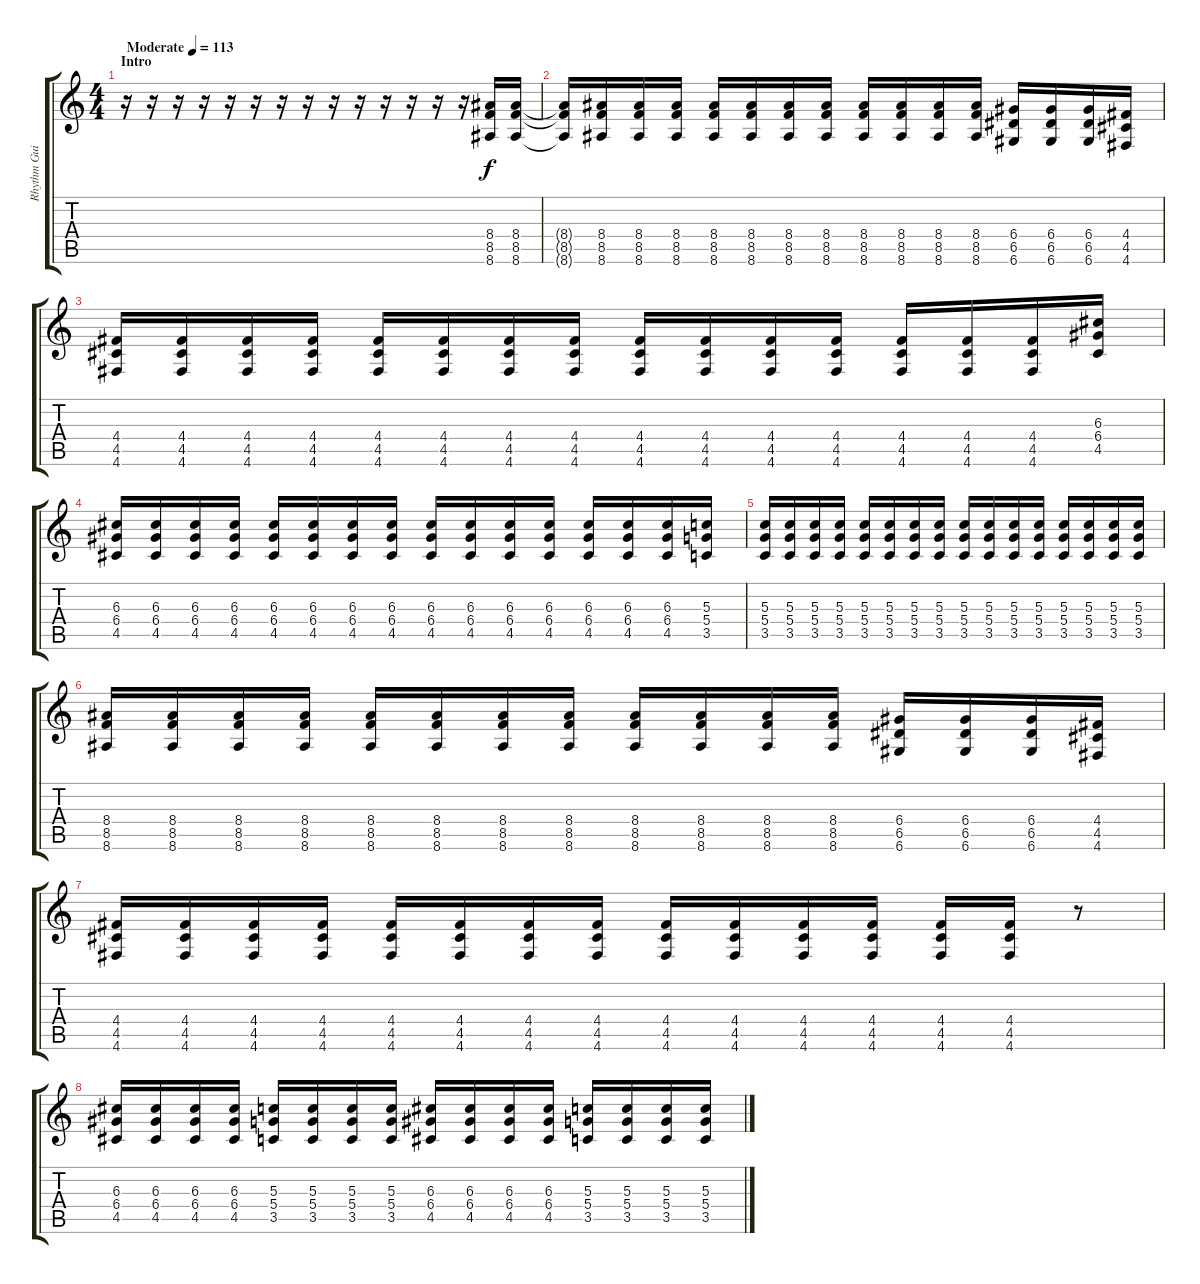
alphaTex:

\track ("Rhythm Guitar" "Rhythm Gui") {instrument overdrivenguitar}
\staff {score tabs}
\tuning (E4 B3 G3 D3 A2 D2) {hide}
\ts (4 4)
\section ("" "Intro")
\tempo (113 "Moderate")
\clef g2
\ks c
r.16{dy f instrument overdrivenguitar} r.16 r.16 r.16 r.16 r.16 r.16 r.16 r.16 r.16 r.16 r.16 r.16 r.16 (8.4 8.5 8.6).16 (8.4 8.5 8.6).16 |
(8.4{t} 8.5{t} 8.6{t}).16 (8.4 8.5 8.6).16 (8.4 8.5 8.6).16 (8.4 8.5 8.6).16 (8.4 8.5 8.6).16 (8.4 8.5 8.6).16 (8.4 8.5 8.6).16 (8.4 8.5 8.6).16 (8.4 8.5 8.6).16 (8.4 8.5 8.6).16 (8.4 8.5 8.6).16 (8.4 8.5 8.6).16 (6.4 6.5 6.6).16 (6.4 6.5 6.6).16 (6.4 6.5 6.6).16 (4.4 4.5 4.6).16 |
(4.4 4.5 4.6).16 (4.4 4.5 4.6).16 (4.4 4.5 4.6).16 (4.4 4.5 4.6).16 (4.4 4.5 4.6).16 (4.4 4.5 4.6).16 (4.4 4.5 4.6).16 (4.4 4.5 4.6).16 (4.4 4.5 4.6).16 (4.4 4.5 4.6).16 (4.4 4.5 4.6).16 (4.4 4.5 4.6).16 (4.4 4.5 4.6).16 (4.4 4.5 4.6).16 (4.4 4.5 4.6).16 (6.3 6.4 4.5).16 |
(6.3 6.4 4.5).16 (6.3 6.4 4.5).16 (6.3 6.4 4.5).16 (6.3 6.4 4.5).16 (6.3 6.4 4.5).16 (6.3 6.4 4.5).16 (6.3 6.4 4.5).16 (6.3 6.4 4.5).16 (6.3 6.4 4.5).16 (6.3 6.4 4.5).16 (6.3 6.4 4.5).16 (6.3 6.4 4.5).16 (6.3 6.4 4.5).16 (6.3 6.4 4.5).16 (6.3 6.4 4.5).16 (5.3 5.4 3.5).16 |
(5.3 5.4 3.5).16 (5.3 5.4 3.5).16 (5.3 5.4 3.5).16 (5.3 5.4 3.5).16 (5.3 5.4 3.5).16 (5.3 5.4 3.5).16 (5.3 5.4 3.5).16 (5.3 5.4 3.5).16 (5.3 5.4 3.5).16 (5.3 5.4 3.5).16 (5.3 5.4 3.5).16 (5.3 5.4 3.5).16 (5.3 5.4 3.5).16 (5.3 5.4 3.5).16 (5.3 5.4 3.5).16 (5.3 5.4 3.5).16 |
(8.4 8.5 8.6).16 (8.4 8.5 8.6).16 (8.4 8.5 8.6).16 (8.4 8.5 8.6).16 (8.4 8.5 8.6).16 (8.4 8.5 8.6).16 (8.4 8.5 8.6).16 (8.4 8.5 8.6).16 (8.4 8.5 8.6).16 (8.4 8.5 8.6).16 (8.4 8.5 8.6).16 (8.4 8.5 8.6).16 (6.4 6.5 6.6).16 (6.4 6.5 6.6).16 (6.4 6.5 6.6).16 (4.4 4.5 4.6).16 |
(4.4 4.5 4.6).16 (4.4 4.5 4.6).16 (4.4 4.5 4.6).16 (4.4 4.5 4.6).16 (4.4 4.5 4.6).16 (4.4 4.5 4.6).16 (4.4 4.5 4.6).16 (4.4 4.5 4.6).16 (4.4 4.5 4.6).16 (4.4 4.5 4.6).16 (4.4 4.5 4.6).16 (4.4 4.5 4.6).16 (4.4 4.5 4.6).16 (4.4 4.5 4.6).16 r.8 |
(6.3 6.4 4.5).16 (6.3 6.4 4.5).16 (6.3 6.4 4.5).16 (6.3 6.4 4.5).16 (5.3 5.4 3.5).16 (5.3 5.4 3.5).16 (5.3 5.4 3.5).16 (5.3 5.4 3.5).16 (6.3 6.4 4.5).16 (6.3 6.4 4.5).16 (6.3 6.4 4.5).16 (6.3 6.4 4.5).16 (5.3 5.4 3.5).16 (5.3 5.4 3.5).16 (5.3 5.4 3.5).16 (5.3 5.4 3.5).16
